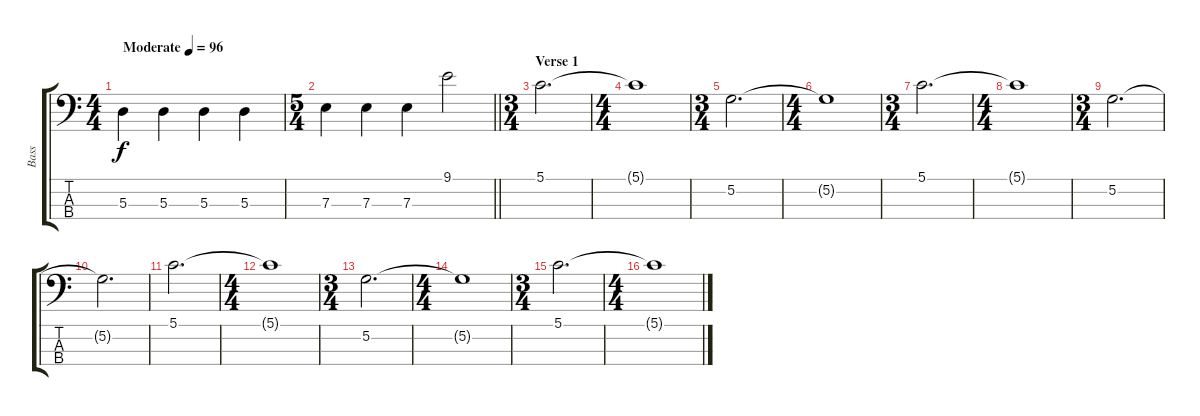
\track ("Bass" "Bass") {instrument electricbassfinger}
\staff {score tabs}
\tuning (G2 D2 A1 E1) {hide}
\ts (4 4)
\tempo (96 "Moderate")
\clef f4
\ks c
5.3.4{dy f instrument electricbassfinger} 5.3.4 5.3.4 5.3.4 |
\ts (5 4)
\barLineRight lightlight
7.3.4 7.3.4 7.3.4 9.1.2 |
\ts (3 4)
\section ("" "Verse 1")
5.1.2{d} |
\ts (4 4)
5.1{t}.1 |
\ts (3 4)
5.2.2{d} |
\ts (4 4)
5.2{t}.1 |
\ts (3 4)
5.1.2{d} |
\ts (4 4)
5.1{t}.1 |
\ts (3 4)
5.2.2{d} |
5.2{t}.2{d} |
5.1.2{d} |
\ts (4 4)
5.1{t}.1 |
\ts (3 4)
5.2.2{d} |
\ts (4 4)
5.2{t}.1 |
\ts (3 4)
5.1.2{d} |
\ts (4 4)
5.1{t}.1
